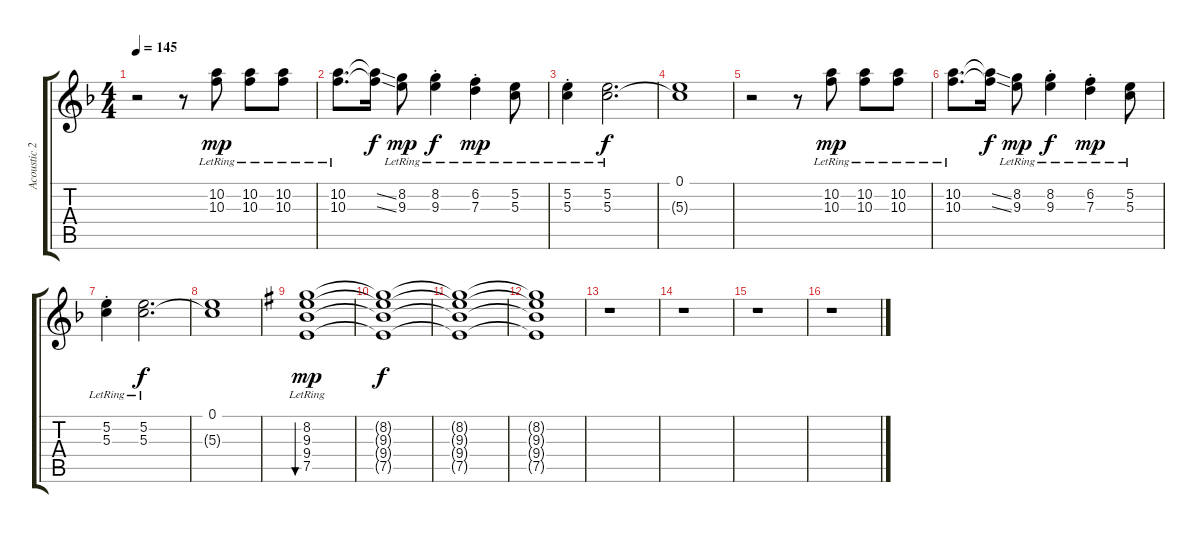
\track ("Acoustic 2" "Acoustic 2") {instrument acousticguitarnylon}
\staff {score tabs}
\tuning (E4 B3 G3 D3 A2 E2) {hide}
\ts (4 4)
\tempo 145
\clef g2
\ks f
r.2{dy f} r.8 (10.2{lr} 10.3{lr}).8{dy mp} (10.2{lr} 10.3{lr}).8 (10.2{lr} 10.3{lr}).8 |
(10.2{lr} 10.3{lr}).8{d} (10.2{ss t} 10.3{ss t}).16{dy f} (8.2{lr} 9.3{lr}).8{dy mp} (8.2{st lr} 9.3{st lr}).4{dy f} (6.2{st lr} 7.3{st lr}).4{dy mp} (5.2{lr} 5.3{lr}).8 |
(5.2{st lr} 5.3{st lr}).4 (5.2{lr} 5.3{lr}).2{d dy f} |
(0.1 5.3{t}).1 |
r.2 r.8 (10.2{lr} 10.3{lr}).8{dy mp} (10.2{lr} 10.3{lr}).8 (10.2{lr} 10.3{lr}).8 |
(10.2{lr} 10.3{lr}).8{d} (10.2{ss t} 10.3{ss t}).16{dy f} (8.2{lr} 9.3{lr}).8{dy mp} (8.2{st lr} 9.3{st lr}).4{dy f} (6.2{st lr} 7.3{st lr}).4{dy mp} (5.2{lr} 5.3{lr}).8 |
(5.2{st lr} 5.3{st lr}).4 (5.2{lr} 5.3{lr}).2{d dy f} |
(0.1 5.3{t}).1 |
\ks g
(8.2{lr} 9.3{lr} 9.4{lr} 7.5{lr}).1{bu 480 dy mp} |
(8.2{t} 9.3{t} 9.4{t} 7.5{t}).1{dy f} |
(8.2{t} 9.3{t} 9.4{t} 7.5{t}).1 |
(8.2{t} 9.3{t} 9.4{t} 7.5{t}).1 |
r.1 |
r.1 |
r.1 |
r.1
